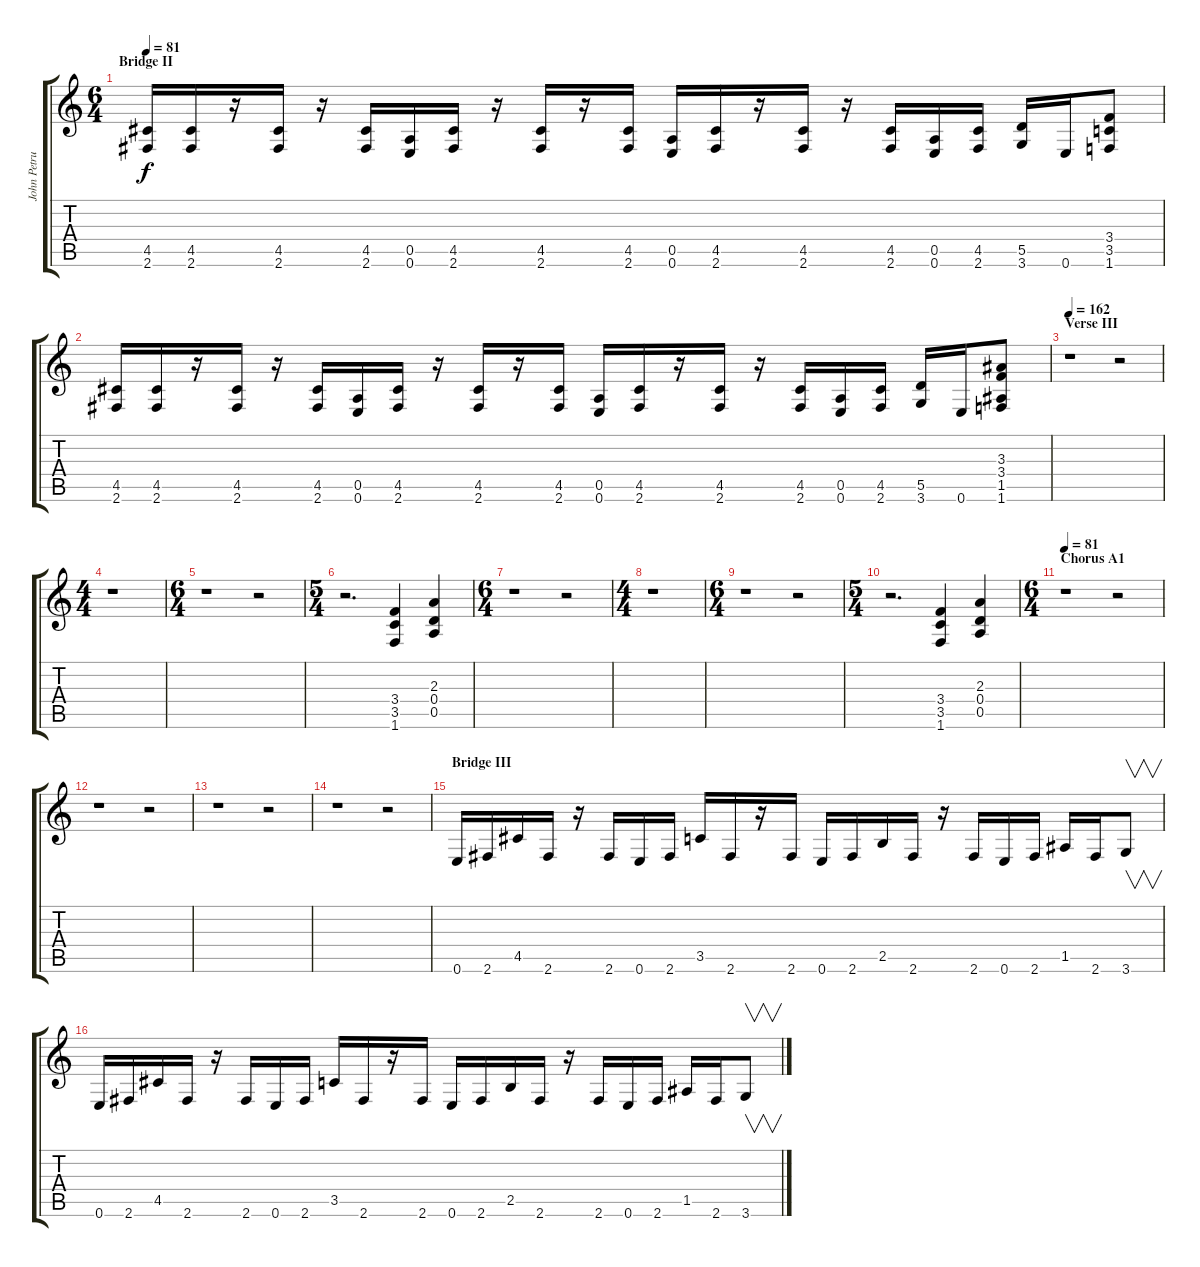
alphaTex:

\track ("John Petrucci  (Dist.)" "John Petru") {instrument distortionguitar}
\staff {score tabs}
\tuning (E4 B3 G3 D3 A2 E2) {hide}
\ts (6 4)
\section ("" "Bridge II")
\tempo 81
\clef g2
\ks c
(4.5 2.6).16{dy f} (4.5 2.6).16 r.16 (4.5 2.6).16 r.16 (4.5 2.6).16 (0.5 0.6).16 (4.5 2.6).16 r.16 (4.5 2.6).16 r.16 (4.5 2.6).16 (0.5 0.6).16 (4.5 2.6).16 r.16 (4.5 2.6).16 r.16 (4.5 2.6).16 (0.5 0.6).16 (4.5 2.6).16 (5.5 3.6).16 0.6.16 (3.4 3.5 1.6).8 |
(4.5 2.6).16 (4.5 2.6).16 r.16 (4.5 2.6).16 r.16 (4.5 2.6).16 (0.5 0.6).16 (4.5 2.6).16 r.16 (4.5 2.6).16 r.16 (4.5 2.6).16 (0.5 0.6).16 (4.5 2.6).16 r.16 (4.5 2.6).16 r.16 (4.5 2.6).16 (0.5 0.6).16 (4.5 2.6).16 (5.5 3.6).16 0.6.16 (3.3 3.4 1.5 1.6).8 |
\section ("" "Verse III")
\tempo 162
r.1 r.2 |
\ts (4 4)
r.1 |
\ts (6 4)
r.1 r.2 |
\ts (5 4)
r.2{d} (3.4 3.5 1.6).4 (2.3 0.4 0.5).4 |
\ts (6 4)
r.1 r.2 |
\ts (4 4)
r.1 |
\ts (6 4)
r.1 r.2 |
\ts (5 4)
r.2{d} (3.4 3.5 1.6).4 (2.3 0.4 0.5).4 |
\ts (6 4)
\section ("" "Chorus A1")
\tempo 81
r.1 r.2 |
r.1 r.2 |
r.1 r.2 |
r.1 r.2 |
\section ("" "Bridge III")
0.6.16 2.6.16 4.5.16 2.6.16 r.16 2.6.16 0.6.16 2.6.16 3.5.16 2.6.16 r.16 2.6.16 0.6.16 2.6.16 2.5.16 2.6.16 r.16 2.6.16 0.6.16 2.6.16 1.5.16 2.6.16 3.6.8{v} |
0.6.16 2.6.16 4.5.16 2.6.16 r.16 2.6.16 0.6.16 2.6.16 3.5.16 2.6.16 r.16 2.6.16 0.6.16 2.6.16 2.5.16 2.6.16 r.16 2.6.16 0.6.16 2.6.16 1.5.16 2.6.16 3.6.8{v}
